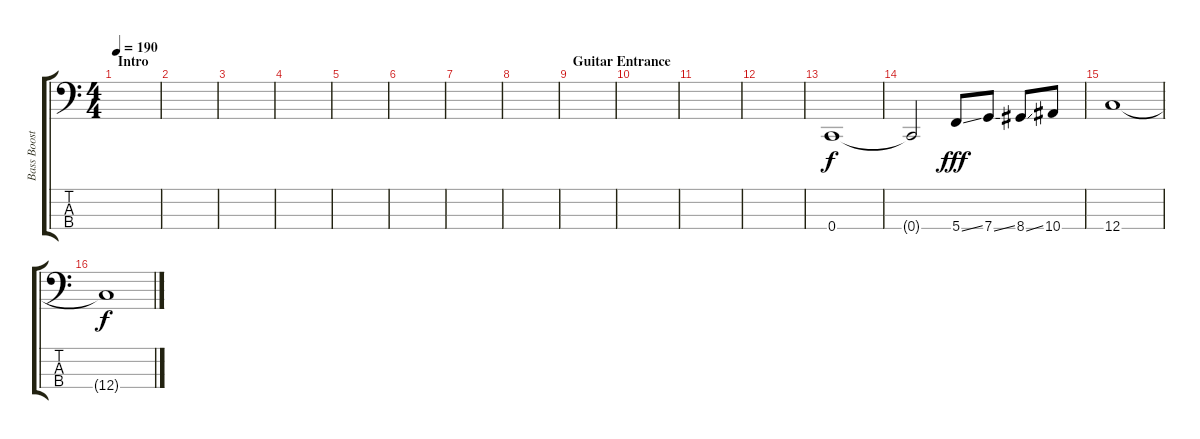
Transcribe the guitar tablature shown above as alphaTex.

\track ("Bass Boost" "Bass Boost") {instrument slapbass2}
\staff {score tabs}
\tuning (F2 C2 G1 C1) {hide}
\ts (4 4)
\section ("" "Intro")
\tempo 190
\clef f4
\ks c
|
|
|
|
|
|
|
|
\section ("" "Guitar Entrance")
|
|
|
|
0.4.1 |
0.4{t}.2{dy f} 5.4{ss}.8{dy fff} 7.4{ss}.8 8.4{ss}.8 10.4.8 |
12.4.1 |
12.4{t}.1{dy f}
